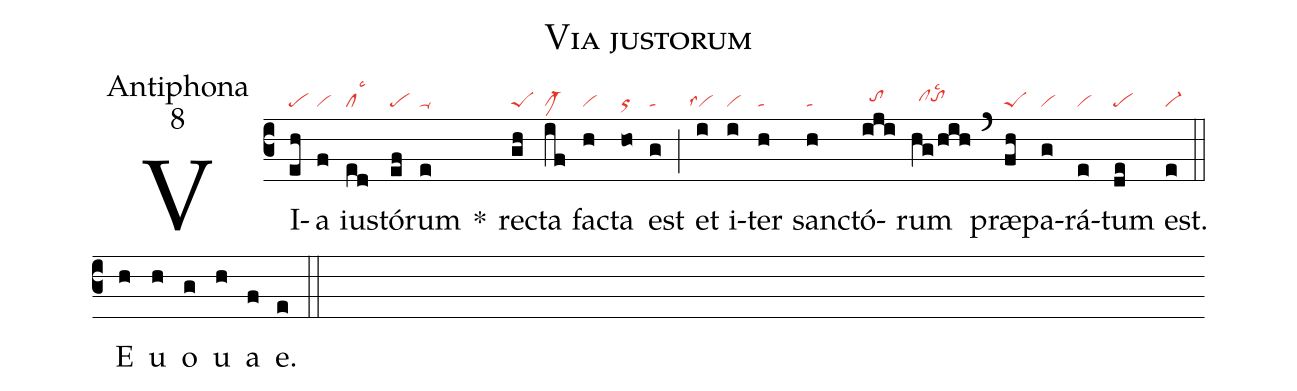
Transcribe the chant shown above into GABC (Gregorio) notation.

name:Via justorum;
office-part:Antiphona;
mode:8;
nabc-lines:1;
%%
(c3) VI(eh|pe)a(f|vi) ius(ed|cllsc3)tó(ef|pe)rum(e|ta-) <sp>*</sp>() rec(gh|peS)ta(if|clM-) fac(h|vi)ta(ho|or) est(g|ta) (;) et(i|``vilss4) i(i|vi)ter(h|ta) sanc(h|ta)tó(iji|//tohh)rum(hg/hih|//clhhtohhlsc2) (`) præ(fh|peS)pa(g|vi)rá(e|vi)tum(de|pe) est.(e|vi-) (::)

<eu>E(h) u(h) o(g) u(h) a(f) e.(e) </eu>(::)
